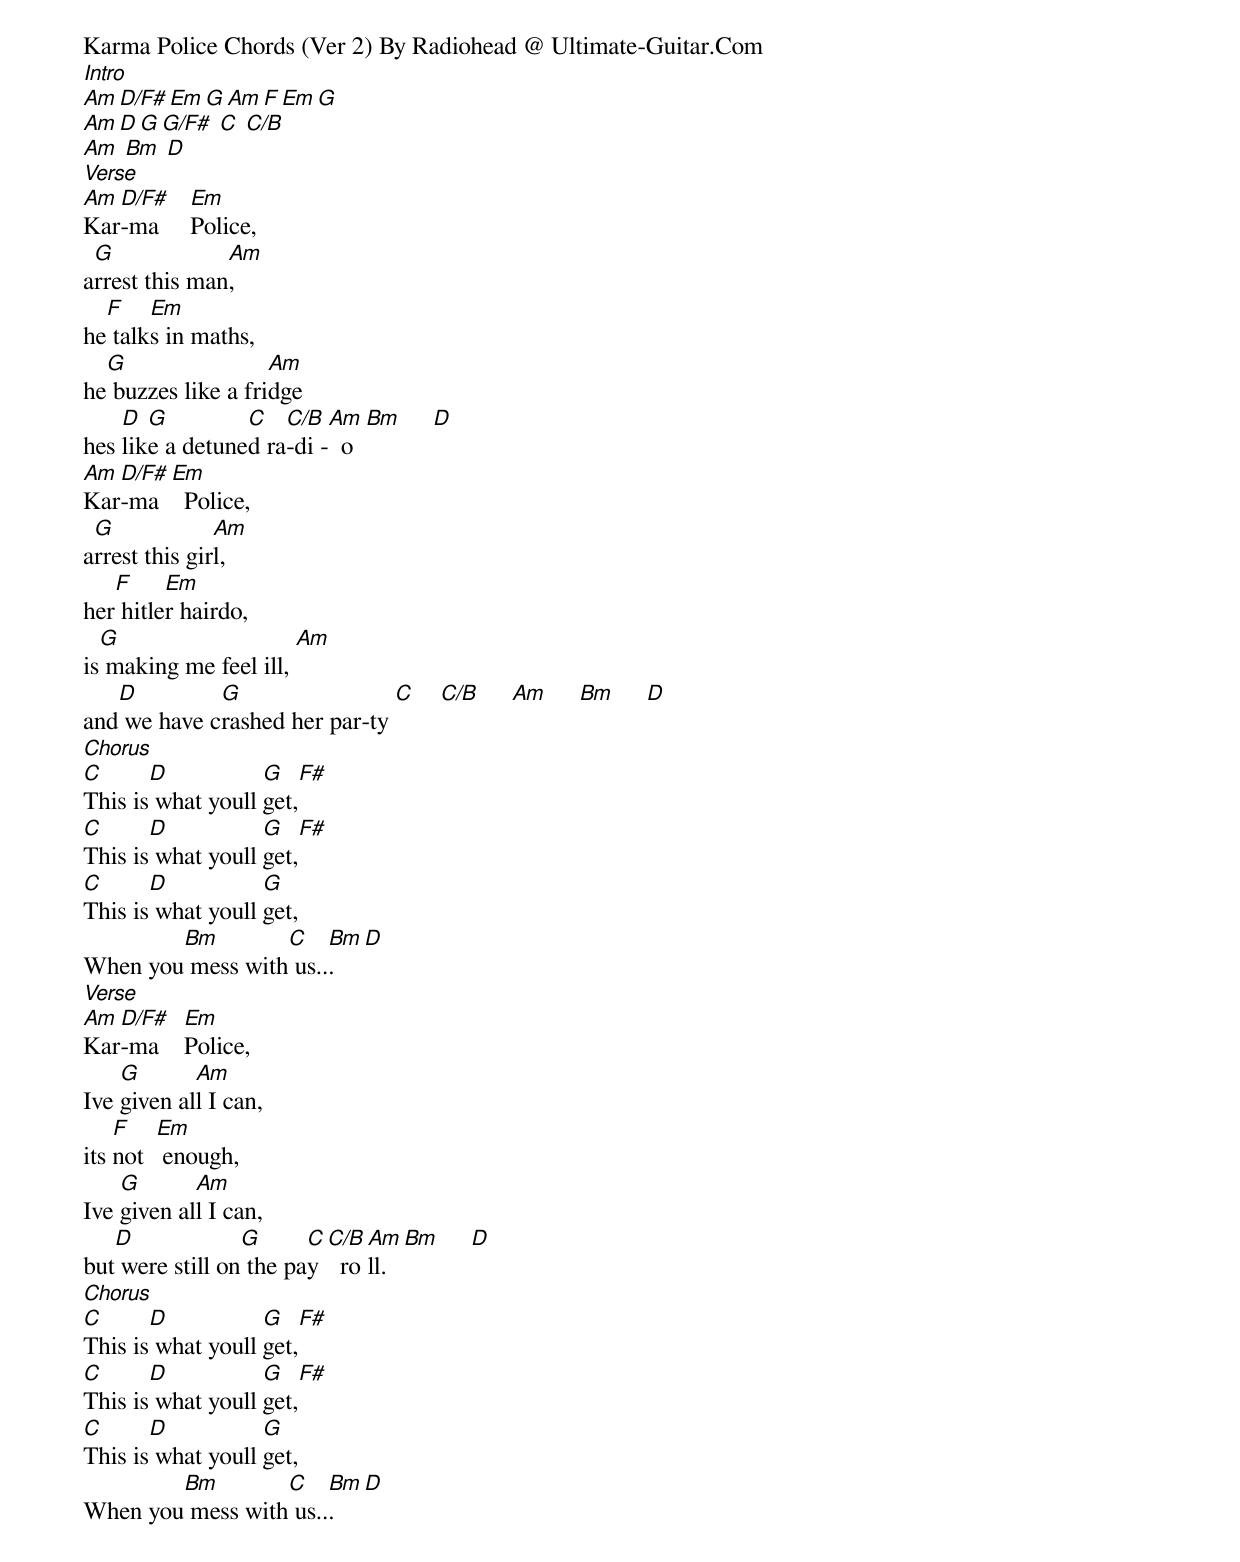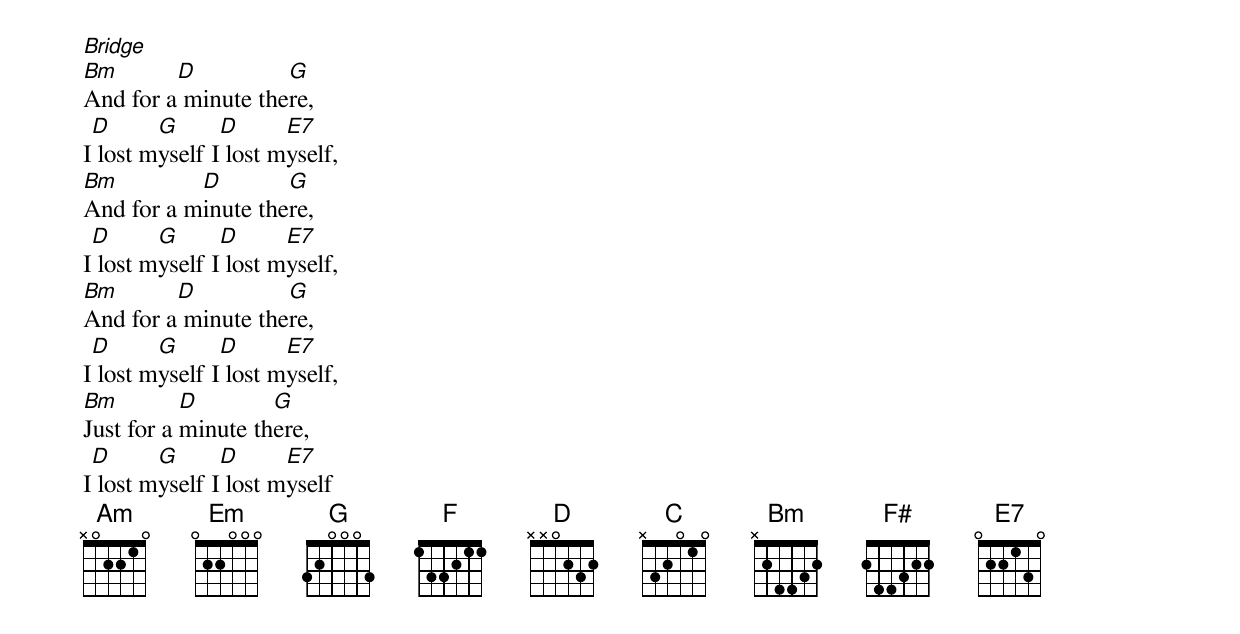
Karma Police Chords (Ver 2) By Radiohead @ Ultimate-Guitar.Com
[Intro]
[Am D/F# Em G][Am F Em G]
[Am D][G G/F#  C  C/B]
[Am  Bm  D]
[Verse]
[Am]Kar[D/F#]-ma     [Em]Police,
a[G]rrest this man[Am],
he[F] talk[Em]s in maths,
he[G] buzzes like a fri[Am]dge
hes [D]lik[G]e a detune[C]d ra[C/B]-di -[Am]  o  [Bm]     [D]
[Am]Kar[D/F#]-ma  [Em]  Police,
a[G]rrest this gir[Am]l,
her[F] hitle[Em]r hairdo,
is[G] making me feel ill, [Am]
and[D] we have c[G]rashed her par-ty [C]    [C/B]     [Am]     [Bm]     [D]
[Chorus]
[C]This is[D] what youll [G]get,[F#]
[C]This is[D] what youll [G]get,[F#]
[C]This is[D] what youll [G]get,
When you[Bm] mess with[C] us..[Bm].   [D]
[Verse]
[Am]Kar[D/F#]-ma    [Em]Police,
Ive [G]given al[Am]l I can,
its [F]not  [Em] enough,
Ive [G]given al[Am]l I can,
but[D] were still on[G] the pa[C]y [C/B]  ro[Am]ll.  [Bm]     [D]
[Chorus]
[C]This is[D] what youll [G]get,[F#]
[C]This is[D] what youll [G]get,[F#]
[C]This is[D] what youll [G]get,
When you[Bm] mess with[C] us..[Bm].   [D]
[Bridge]
[Bm]And for a[D] minute the[G]re,
I[D] lost m[G]yself I[D] lost m[E7]yself,
[Bm]And for a m[D]inute the[G]re,
I[D] lost m[G]yself I[D] lost m[E7]yself,
[Bm]And for a[D] minute the[G]re,
I[D] lost m[G]yself I[D] lost m[E7]yself,
[Bm]Just for a [D]minute th[G]ere,
I[D] lost m[G]yself I[D] lost m[E7]yself
